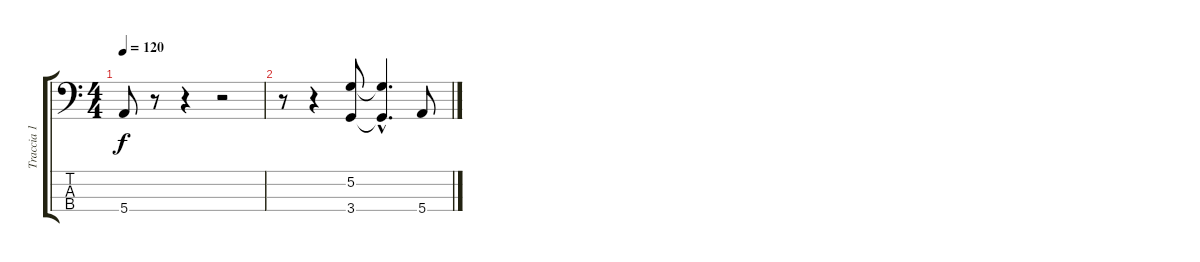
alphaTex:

\track ("Traccia 1" "Traccia 1") {instrument electricbassfinger}
\staff {score tabs}
\tuning (G2 D2 A1 E1) {hide}
\ts (4 4)
\tempo 120
\clef f4
\ks c
5.4.8{dy f} r.8 r.4 r.2 |
r.8 r.4 (5.2 3.4).8 (5.2{hac t} 3.4{hac t}).4{d} 5.4.8
